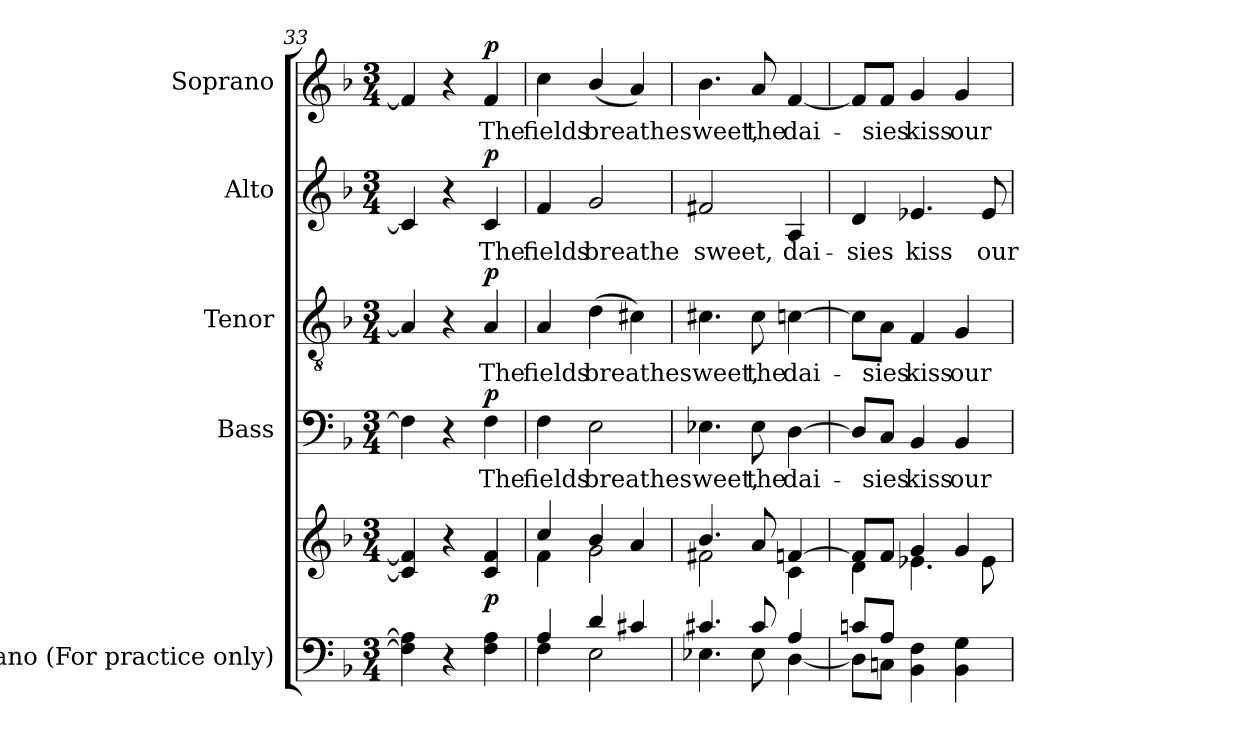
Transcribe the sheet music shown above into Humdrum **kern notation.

**kern	**kern	**dynam	**kern	**text	**dynam	**kern	**text	**dynam	**kern	**text	**dynam	**kern	**text	**dynam
*part5	*part5	*part5	*part4	*part4	*part4	*part3	*part3	*part3	*part2	*part2	*part2	*part1	*part1	*part1
*staff6	*staff5	*staff5/6	*staff4	*staff4	*staff4	*staff3	*staff3	*staff3	*staff2	*staff2	*staff2	*staff1	*staff1	*staff1
*I"Piano (For practice only)	*	*	*I"Bass	*	*	*I"Tenor	*	*	*I"Alto	*	*	*I"Soprano	*	*
*I'Pno.	*	*	*I'B.	*	*	*I'T.	*	*	*I'A.	*	*	*I'S.	*	*
*clefF4	*clefG2	*	*clefF4	*	*	*clefGv2	*	*	*clefG2	*	*	*clefG2	*	*
*	*	*	*	*	*	*ITrd7c12	*	*	*	*	*	*	*	*
*k[b-]	*k[b-]	*	*k[b-]	*	*	*k[b-]	*	*	*k[b-]	*	*	*k[b-]	*	*
*F:	*F:	*	*F:	*	*	*F:	*	*	*F:	*	*	*F:	*	*
*M3/4	*M3/4	*	*M3/4	*	*	*M3/4	*	*	*M3/4	*	*	*M3/4	*	*
=33	=33	=33	=33	=33	=33	=33	=33	=33	=33	=33	=33	=33	=33	=33
4Fi\] 4Ai]	4ci/] 4fi]	.	4Fi\]	.	.	4AAi/]	.	.	4ci/]	.	.	4fi/]	.	.
4r	4r	.	4r	.	.	4r	.	.	4r	.	.	4r	.	.
!	!	!	!	!LO:LY:b:color=#000000	!	!	!	!	!	!	!	!	!	!
!	!	!	!	!	!	!	!LO:LY:b:color=#000000	!	!	!	!	!	!	!
!	!	!	!	!	!	!	!	!	!	!LO:LY:b:color=#000000	!	!	!	!
!	!	!	!	!	!	!	!	!	!	!	!	!	!LO:LY:b:color=#000000	!
4Fi\ 4Ai	4ci/ 4fi	p	4Fi\	The	p	4AAi/	The	p	4ci/	The	p	4fi/	The	p
=34	=34	=34	=34	=34	=34	=34	=34	=34	=34	=34	=34	=34	=34	=34
*^	*^	*	*	*	*	*	*	*	*	*	*	*	*	*
!	!	!	!	!	!	!LO:LY:b:color=#000000	!	!	!	!	!	!	!	!	!	!
!	!	!	!	!	!	!	!	!	!LO:LY:b:color=#000000	!	!	!	!	!	!	!
!	!	!	!	!	!	!	!	!	!	!	!	!LO:LY:b:color=#000000	!	!	!	!
!	!	!	!	!	!	!	!	!	!	!	!	!	!	!	!LO:LY:b:color=#000000	!
4Ai/	4Fi\	4cci/	4fi\	.	4Fi\	fields	.	4AAi/	fields	.	4fi/	fields	.	4cci\	fields	.
!	!	!	!	!	!	!LO:LY:b:color=#000000	!	!	!	!	!	!	!	!	!	!
!	!	!	!	!	!	!	!	!	!LO:LY:b:color=#000000	!	!	!	!	!	!	!
!	!	!	!	!	!	!	!	!	!	!	!	!LO:LY:b:color=#000000	!	!	!	!
!	!	!	!	!	!	!	!	!	!	!	!	!	!	!	!LO:LY:b:color=#000000	!
4di/	2Ei\	4b-i/	2gi\	.	2Ei\	breathe	.	(4Di\	breathe	.	2gi/	breathe	.	(4b-i/	breathe	.
4c#Xi/	.	4ai/	.	.	.	.	.	4C#Xi\)	.	.	.	.	.	4ai/)	.	.
=35	=35	=35	=35	=35	=35	=35	=35	=35	=35	=35	=35	=35	=35	=35	=35	=35
!	!	!	!	!	!	!LO:LY:b:color=#000000	!	!	!	!	!	!	!	!	!	!
!	!	!	!	!	!	!	!	!	!LO:LY:b:color=#000000	!	!	!	!	!	!	!
!	!	!	!	!	!	!	!	!	!	!	!	!LO:LY:b:color=#000000	!	!	!	!
!	!	!	!	!	!	!	!	!	!	!	!	!	!	!	!LO:LY:b:color=#000000	!
4.c#Xi/	4.E-Xi\	4.b-i/	2f#Xi\	.	4.E-Xi\	sweet,	.	4.C#Xi\	sweet,	.	2f#Xi/	sweet,	.	4.b-i\	sweet,	.
!	!	!	!	!	!	!LO:LY:b:color=#000000	!	!	!	!	!	!	!	!	!	!
!	!	!	!	!	!	!	!	!	!LO:LY:b:color=#000000	!	!	!	!	!	!	!
!	!	!	!	!	!	!	!	!	!	!	!	!	!	!	!LO:LY:b:color=#000000	!
8c#i/	8E-i\	8ai/	.	.	8E-i\	the	.	8C#i\	the	.	.	.	.	8ai/	the	.
!	!	!	!	!	!	!LO:LY:b:color=#000000	!	!	!	!	!	!	!	!	!	!
!	!	!	!	!	!	!	!	!	!LO:LY:b:color=#000000	!	!	!	!	!	!	!
!	!	!	!	!	!	!	!	!	!	!	!	!LO:LY:b:color=#000000	!	!	!	!
!	!	!	!	!	!	!	!	!	!	!	!	!	!	!	!LO:LY:b:color=#000000	!
4Ai/	[<4Di\	[>4fni/	4ci\	.	[>4Di\	dai-	.	[>4Cni\	dai-	.	4Ai/	dai-	.	[<4fi/	dai-	.
=36	=36	=36	=36	=36	=36	=36	=36	=36	=36	=36	=36	=36	=36	=36	=36	=36
!	!	!	!	!	!	!	!	!	!	!	!	!LO:LY:b:color=#000000	!	!	!	!
8cni/L	8Di\L]	8fi/L]	4di\	.	8Di/L]	.	.	8Ci\L]	.	.	4di/	-sies	.	8fi/L]	.	.
!	!	!	!	!	!	!LO:LY:b:color=#000000	!	!	!	!	!	!	!	!	!	!
!	!	!	!	!	!	!	!	!	!LO:LY:b:color=#000000	!	!	!	!	!	!	!
!	!	!	!	!	!	!	!	!	!	!	!	!	!	!	!LO:LY:b:color=#000000	!
8Ai/J	8Cni\J	8fi/J	.	.	8Ci/J	-sies	.	8AAi\J	-sies	.	.	.	.	8fi/J	-sies	.
!	!	!	!	!	!	!LO:LY:b:color=#000000	!	!	!	!	!	!	!	!	!	!
!	!	!	!	!	!	!	!	!	!LO:LY:b:color=#000000	!	!	!	!	!	!	!
!	!	!	!	!	!	!	!	!	!	!	!	!LO:LY:b:color=#000000	!	!	!	!
!	!	!	!	!	!	!	!	!	!	!	!	!	!	!	!LO:LY:b:color=#000000	!
2ryy	4BB-i\ 4Fi	4gi/	4.e-Xi\	.	4BB-i/	kiss	.	4FFi/	kiss	.	4.e-Xi/	kiss	.	4gi/	kiss	.
!	!	!	!	!	!	!LO:LY:b:color=#000000	!	!	!	!	!	!	!	!	!	!
!	!	!	!	!	!	!	!	!	!LO:LY:b:color=#000000	!	!	!	!	!	!	!
!	!	!	!	!	!	!	!	!	!	!	!	!	!	!	!LO:LY:b:color=#000000	!
.	4BB-i\ 4Gi	4gi/	.	.	4BB-i/	our	.	4GGi/	our	.	.	.	.	4gi/	our	.
!	!	!	!	!	!	!	!	!	!	!	!	!LO:LY:b:color=#000000	!	!	!	!
.	.	.	8e-i\	.	.	.	.	.	.	.	8e-i/	our	.	.	.	.
*v	*v	*	*	*	*	*	*	*	*	*	*	*	*	*	*	*
*	*v	*v	*	*	*	*	*	*	*	*	*	*	*	*	*
=	=	=	=	=	=	=	=	=	=	=	=	=	=	=
*-	*-	*-	*-	*-	*-	*-	*-	*-	*-	*-	*-	*-	*-	*-
